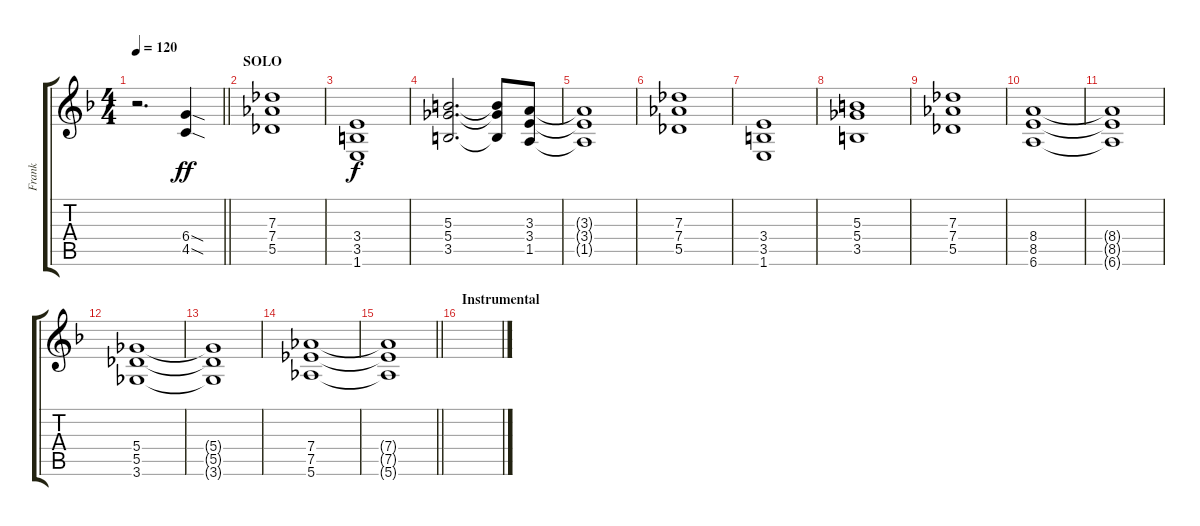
\track ("Frank" "Frank") {instrument distortionguitar}
\staff {score tabs}
\tuning (Eb4 Bb3 Gb3 Db3 Ab2 Eb2) {hide}
\ts (4 4)
\tempo 120
\clef g2
\barLineRight lightlight
\ks dminor
r.2{d dy ff} (6.4{sod} 4.5{sod}).4 |
\section ("" "SOLO")
(7.3 7.4 5.5).1 |
(3.4 3.5 1.6).1{dy f} |
(5.3 5.4 3.5).2{d} (5.3{t} 5.4{t} 3.5{t}).8 (3.3 3.4 1.5).8 |
(3.3{t} 3.4{t} 1.5{t}).1 |
(7.3 7.4 5.5).1 |
(3.4 3.5 1.6).1 |
(5.3 5.4 3.5).1 |
(7.3 7.4 5.5).1 |
(8.4 8.5 6.6).1 |
(8.4{t} 8.5{t} 6.6{t}).1 |
(5.4 5.5 3.6).1 |
(5.4{t} 5.5{t} 3.6{t}).1 |
(7.4 7.5 5.6).1 |
\barLineRight lightlight
(7.4{t} 7.5{t} 5.6{t}).1 |
\section ("" "Instrumental")
